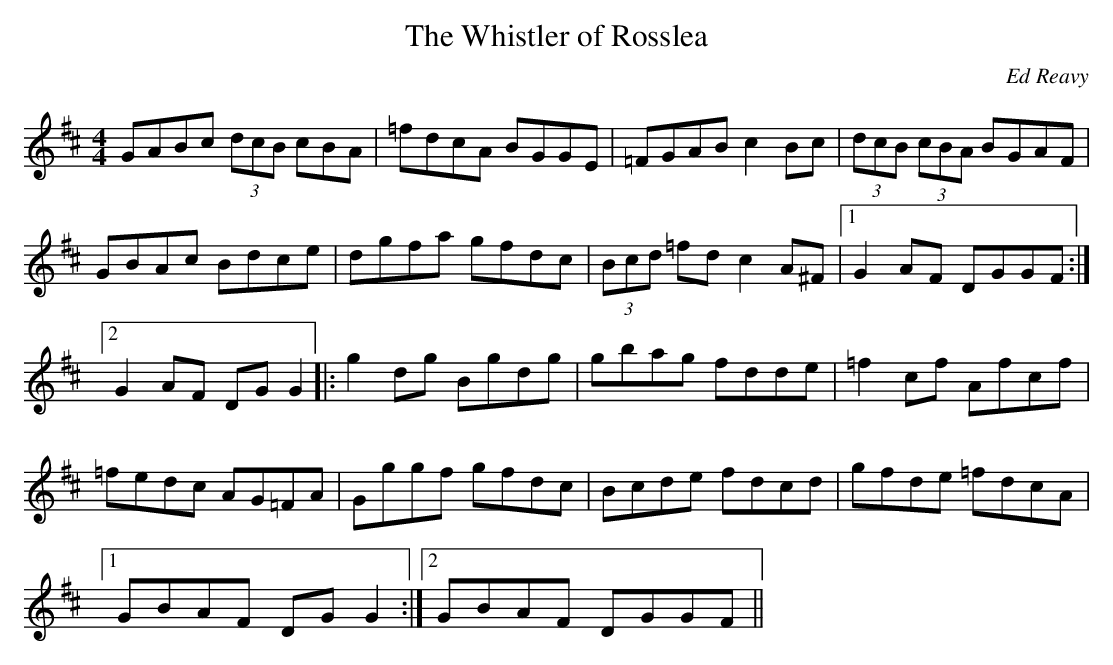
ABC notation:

X:1
T:The Whistler of Rosslea
C:Ed Reavy
M:4/4
L:1/8
K:D
GABc (3dcB cBA|=fdcA BGGE|=FGAB c2 Bc|(3dcB (3cBA BGAF|
GBAc Bdce|dgfa gfdc|(3Bcd =fd c2 A^F|1 G2 AF DGGF:|
[2G2 AF DG G2|:g2 dg Bgdg|gbag fdde|=f2 cf Afcf|
=fedc AG=FA|Gggf gfdc|Bcde fdcd|gfde =fdcA|
[1GBAF DG G2:|2GBAF DGGF||
